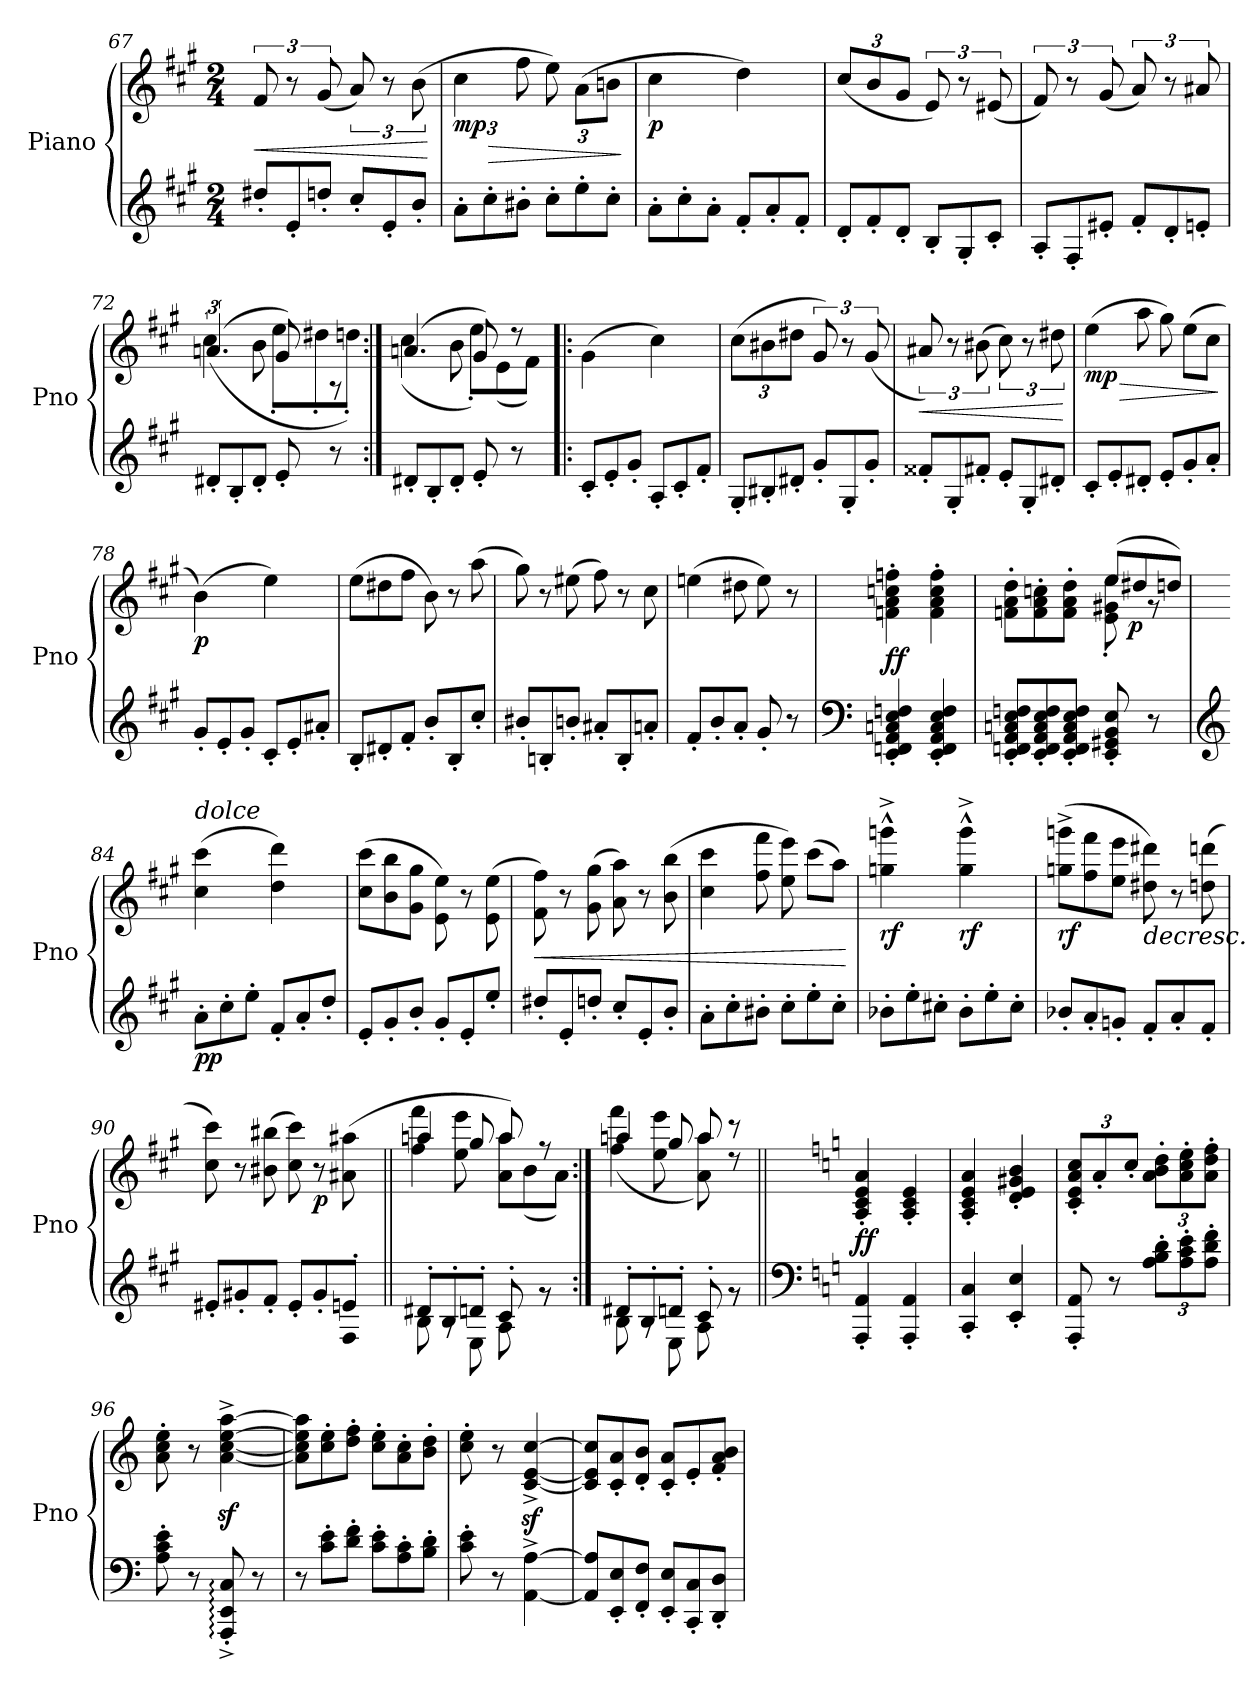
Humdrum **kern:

**kern	**kern	**dynam
*part1	*part1	*part1
*staff2	*staff1	*staff1/2
*I"Piano	*	*
*I'Pno	*	*
*clefG2	*clefG2	*
*k[f#c#g#]	*k[f#c#g#]	*
*M2/4	*M2/4	*
*Xtuplet	*	*
=67	=67	=67
!	!	!LO:HP:b
12dd#X'/L	12f#/	<
12e'/	12r	.
12ddn'/J	(12g#/	.
12cc#'/L	12a/)	.
12e'/	12r	.
12b'/J	(12b\	.
.	.	[
=68	=68	=68
*	*Xbrackettup	*
!	!	!LO:HP:b
!	!	!LO:DY:n=1:b
12a'\L	6cc#\	> mp
12cc#'\	.	.
12b#X'\J	12ff#\	.
12cc#'\L	12ee\)	.
12ee'\	(12a\L	.
12cc#'\J	12bn\J	.
.	.	]
=69	=69	=69
!	!	!LO:DY:b
12a'\L	4cc#\	p
12cc#'\	.	.
12a'\J	.	.
12f#'/L	4dd\)	.
12a'/	.	.
12f#'/J	.	.
!!LO:LB:g=z
=70	=70	=70
12d'/L	(12cc#/L	.
12f#'/	12b/	.
12d'/J	12g#/J	.
*	*brackettup	*
12B'/L	12e/)	.
12G#'/	12r	.
12c#'/J	(12e#X/	.
=71	=71	=71
12A'/L	12f#/)	.
12F#'/	12r	.
12e#X'/J	(12g#/	.
12f#'/L	12a/)	.
12d'/	12r	.
12en'/J	12a#X/	.
=72	=72	=72
*	*^	*
*	*	*Xtuplet	*
12d#X'/L	(6.an/	(>6cc#\	.
12B'/	.	.	.
12d#'/J	.	12b\	.
8e'/	8g#/)	12ee'\L	.
.	.	12dd#X'\	.
8r	8rA	.	.
.	.	12ddn'\J)	.
=73:|!	=73:|!	=73:|!	=73:|!
12d#X'/L	(6.an/	(>6cc#\	.
12B'/	.	.	.
12d#'/J	.	12b\	.
8e'/	8g#/)	12ee'\L)	.
.	.	(>12e\	.
8r	8r	.	.
.	.	12f#\J)	.
!!LO:LB:g=z
=74!|:	=74!|:	=74!|:	=74!|:
!	!LO:TX:b:i:t=sempre	!	!
*	*v	*v	*
12c#'/L	(4g#\	.
12e'/	.	.
12g#'/J	.	.
12A'/L	4cc#\)	.
12c#'/	.	.
12f#'/J	.	.
=75	=75	=75
*	*tuplet	*
*	*Xbrackettup	*
12G#'/L	(12cc#\L	.
12B#X'/	12b#X\	.
12d#X'/J	12dd#X\J	.
*	*brackettup	*
12g#'/L	12g#/)	.
12G#'/	12r	.
12g#'/J	(12g#/	.
=76	=76	=76
!	!	!LO:HP:b
12f##X'/L	12a#X/)	<
12G#'/	12r	.
12f#X'/J	(12b#X\	.
12e'/L	12cc#\)	.
12G#'/	12r	.
12d#X'/J	12dd#X\	.
.	.	[
=77	=77	=77
*	*Xtuplet	*
!	!	!LO:HP:b
!	!	!LO:DY:n=1:b
12c#'/L	(6ee\	> mp
12e'/	.	.
12d#X'/J	12aa\	.
12e'/L	12gg#\)	.
12g#'/	(12ee\L	.
12a'/J	12cc#\J	.
.	.	]
=78	=78	=78
!	!	!LO:DY:b
12g#'/L	(4b\)	p
12e'/	.	.
12g#'/J	.	.
12c#'/L	4ee\)	.
12e'/	.	.
12a#X'/J	.	.
=79	=79	=79
12B'/L	(12ee\L	.
12d#X'/	12dd#X\	.
12f#'/J	12ff#\J	.
12b'/L	12b\)	.
12B'/	12r	.
12cc#'/J	(12aa\	.
!!LO:PB:g=z
=80	=80	=80
12b#X'/L	12gg#\)	.
12Bn'/	12r	.
12bn'/J	(12ee#X\	.
12a#X'/L	12ff#\)	.
12B'/	12r	.
12an'/J	12cc#\	.
=81	=81	=81
12f#'/L	(6een\	.
12b'/	.	.
12a'/J	12dd#X\	.
8g#'/	8ee\)	.
8r	8r	.
=82	=82	=82
*clefF4	*	*
!	!	!LO:DY:b
4EE/' 4FFn/' 4AA/' 4Cn/' 4E/' 4Fn/'	4fn\' 4a\' 4ccn\' 4ffn\'	ff
4EE/' 4FF/' 4AA/' 4C/' 4E/' 4F/'	4f\' 4a\' 4cc\' 4ff\'	.
=83	=83	=83
*	*^	*
12EE/' 12FFn/' 12AA/' 12Cn/' 12E/' 12Fn/'L	12fn\' 12a\' 12dd\'L	4ryy	.
12EE/' 12FF/' 12AA/' 12C/' 12E/' 12F/'	12f\' 12a\' 12ccn\'	.	.
12EE/' 12FF/' 12AA/' 12C/' 12E/' 12F/'J	12f\' 12a\' 12dd\'J	.	.
8EE/' 8GG#X/' 8BB/' 8E/'	(>12ee/L	8e\' 8g#X\' 8ee\'	.
!	!	!	!LO:DY:b
.	12dd#X/	.	p
8r	.	8r	.
.	12ddn/J)	.	.
*	*v	*v	*
=84	=84	=84
*clefG2	*	*
!	!LO:TX:a:i:t=dolce	!
!	!	!LO:DY:b=2
12a'\L	(4cc#\ 4ccc#\	pp
12cc#'\	.	.
12ee'\J	.	.
12f#'/L	4dd\ 4ddd\)	.
12a'/	.	.
12dd'/J	.	.
=85	=85	=85
12e'/L	(12cc#\ 12ccc#\L	.
12g#'/	12b\ 12bb\	.
12b'/J	12g#\ 12gg#\J	.
12g#'/L	12e\ 12ee\)	.
12e'/	12r	.
12ee'/J	(12e\ 12ee\	.
!!LO:LB:g=z
=86	=86	=86
!	!	!LO:HP:b
12dd#X'/L	12f#\ 12ff#\)	<
12e'/	12r	.
12ddn'/J	(12g#\ 12gg#\	.
12cc#'/L	12a\ 12aa\)	.
12e'/	12r	.
12b'/J	(12b\ 12bb\	.
=87	=87	=87
12a'\L	6cc#\ 6ccc#\	.
12cc#'\	.	.
12b#X'\J	12ff#\ 12fff#\	.
12cc#'\L	12ee\ 12eee\)	.
12ee'\	(12ccc#\L	.
12cc#'\J	12aa\J)	.
.	.	[
=88	=88	=88
!	!	!LO:DY:b
12b-X'\L	4ggn\^^^ 4gggn\^^^	rf
12ee'\	.	.
12cc#X'\J	.	.
!	!	!LO:DY:b
12b-'\L	4gg\^^^ 4ggg\^^^	rf
12ee'\	.	.
12cc#'\J	.	.
=89	=89	=89
!	!	!LO:DY:b
12b-X'/L	(12ggn\^ 12gggn\^L	rf
12a'/	12ff#\ 12fff#\	.
12gn'/J	12ee\ 12eee\J	.
!	!	!LO:HP:b
!	!	!LO:DY:n=1:b
12f#'/L	12dd#X\ 12ddd#X\)	> other-dynamics
12a'/	12r	.
12f#'/J	(12ddn\ 12dddn\	.
=90	=90	=90
*^	*	*
12e#X'/L	12%5ryy	12cc#\ 12ccc#\)	.
12g#X'/	.	12r	.
12f#'/J	.	(12b#X\ 12bb#X\	.
12e#'/L	.	12cc#\ 12ccc#\)	.
!	!	!	!LO:DY:b
12g#'/	.	12r	p
12en'/J	12F#\	(12a#X\ 12aa#X\	]
=91||	=91||	=91||	=91||
*	*	*^	*
12d#X'/L	12B\	6aan/	6ff#\ 6fff#\	.
12B'/	12rA	.	.	.
12dn'/J	12E\	12gg#/	12ee\ 12eee\	.
8c#'/	8A\	8aa/)	12a\ 12aa\L	.
.	.	.	(>12b\	.
8rg	8rg	8rff	.	.
.	.	.	12a\J)	.
!!LO:LB:g=z	!!
=92:|!	=92:|!	=92:|!	=92:|!	=92:|!
12d#X'/L	12B\	6aan/	(>6ff#\ 6fff#\	.
12B'/	12rA	.	.	.
12dn'/J	12E\	12gg#/	12ee\ 12eee\	.
8c#'/	8A\	8aa/	8a\ 8aa\)	.
8rg	8rg	8r	8rdd	.
*v	*v	*	*	*
*	*v	*v	*
=93||	=93||	=93||
*clefF4	*	*
*k[]	*k[]	*
*^	*^	*
!	!	!	!	!LO:DY:b
*v	*v	*	*	*
*	*v	*v	*
4AAA/' 4AA/'	4A/' 4c/' 4e/' 4a/'	ff
4AAA/' 4AA/'	4A/' 4c/' 4e/'	.
=94	=94	=94
4CC/' 4C/'	4A/' 4c/' 4e/' 4a/'	.
4EE/' 4E/'	4d/' 4e/' 4g#X/' 4b/'	.
=95	=95	=95
*	*tuplet	*
*	*Xbrackettup	*
8AAA/' 8AA/'	12c/' 12e/' 12a/' 12cc/'L	.
.	12a'/	.
8r	.	.
.	12cc'/J	.
*tuplet	*	*
*Xbrackettup	*	*
12A\' 12B\' 12d\'L	12a\' 12b\' 12dd\'L	.
12A\' 12c\' 12e\'	12a\' 12cc\' 12ee\'	.
12A\' 12d\' 12f\'J	12a\' 12dd\' 12ff\'J	.
=96	=96	=96
8A\' 8c\' 8e\'	8a\' 8cc\' 8ee\'	.
8r	8r	.
8AAA/:'^ 8EE/:'^ 8C/:'^	[4a\z<^ [4cc\z<^ [4ee\z<^ [4aa\z<^	.
8r	.	.
=97	=97	=97
*Xtuplet	*Xtuplet	*
12r	12a\] 12cc\] 12ee\] 12aa\]L	.
12c\' 12e\'L	12cc\' 12ee\'	.
12d\' 12f\'J	12dd\' 12ff\'J	.
12c\' 12e\'L	12cc\' 12ee\'L	.
12A\' 12c\'	12a\' 12cc\'	.
12B\' 12d\'J	12b\' 12dd\'J	.
=98	=98	=98
8c\' 8e\'	8cc\' 8ee\'	.
8r	8r	.
[4AA\^ [4A\^	[4c/z<^ [4e/z<^ [4cc/z<^	.
!!LO:LB:g=z
=99	=99	=99
12AA/] 12A/]L	12c/] 12e/] 12cc/]L	.
12EE/' 12E/'	12c/' 12a/'	.
12FF/' 12F/'J	12d/' 12b/'J	.
12EE/' 12E/'L	12c/' 12a/'L	.
12CC/' 12C/'	12e'/	.
12DD/' 12D/'J	12f/' 12a/' 12b/'J	.
=	=	=
*-	*-	*-
